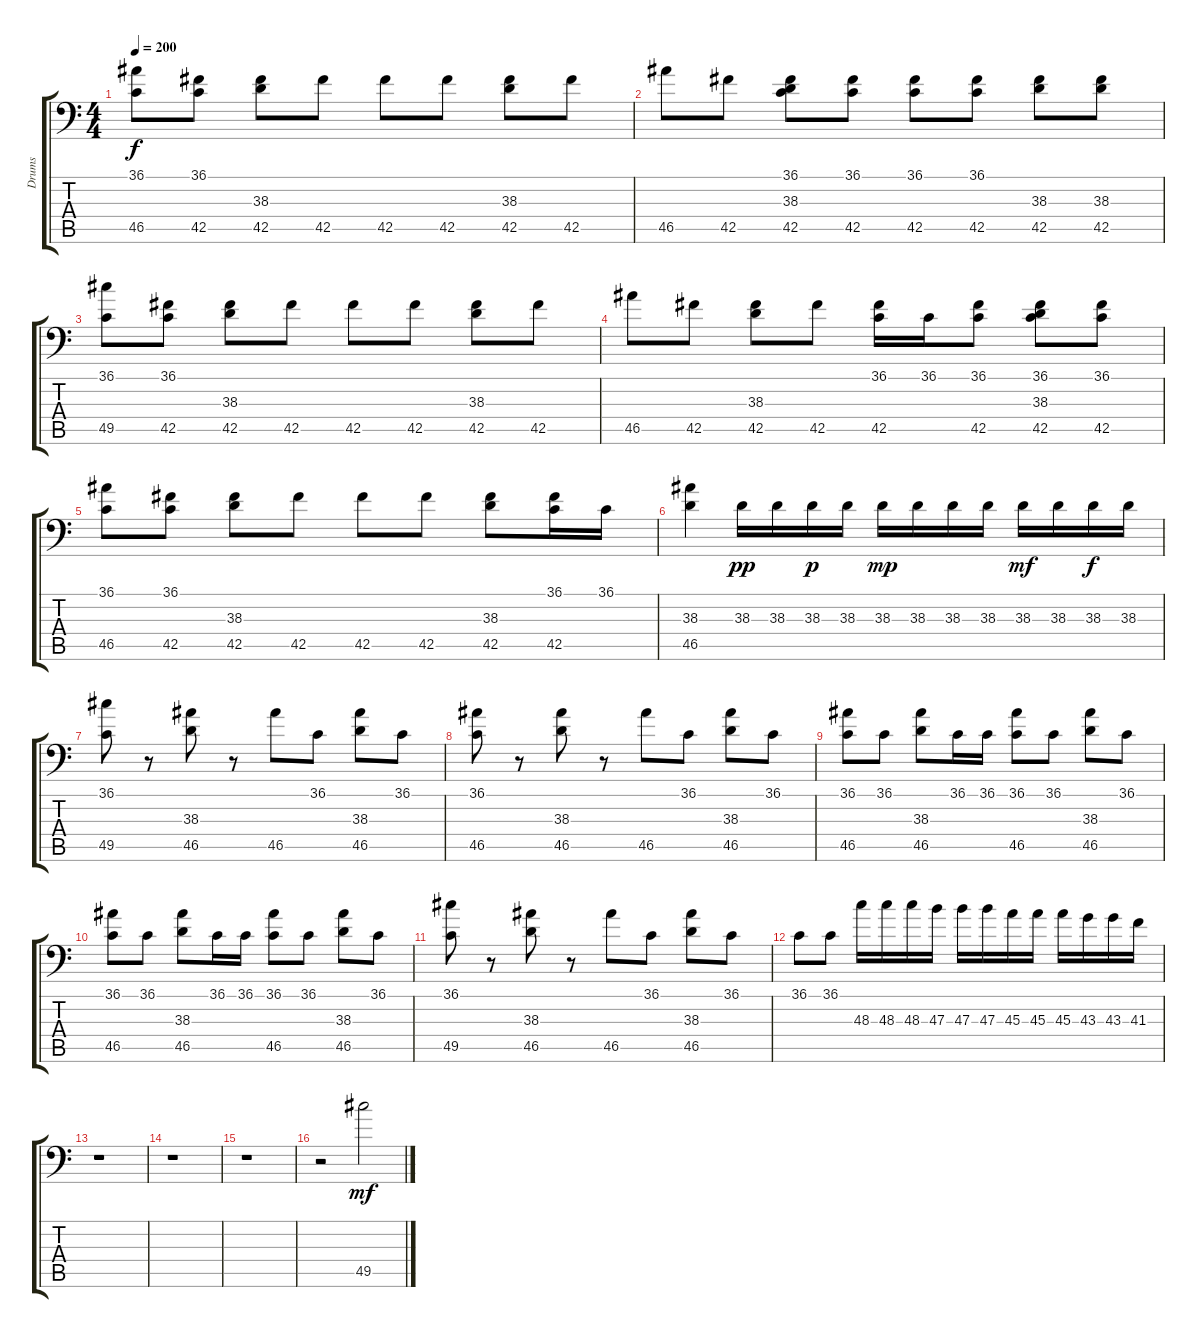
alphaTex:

\track ("Drums" "Drums") {instrument acousticgrandpiano}
\staff {score tabs}
\tuning (C-1 C-1 C-1 C-1 C-1 C-1) {hide}
\ts (4 4)
\tempo 200
\clef f4
\ks c
(36.1 46.5).8{dy f} (36.1 42.5).8 (38.3 42.5).8 42.5.8 42.5.8 42.5.8 (38.3 42.5).8 42.5.8 |
46.5.8 42.5.8 (36.1 38.3 42.5).8 (36.1 42.5).8 (36.1 42.5).8 (36.1 42.5).8 (38.3 42.5).8 (38.3 42.5).8 |
(36.1 49.5).8 (36.1 42.5).8 (38.3 42.5).8 42.5.8 42.5.8 42.5.8 (38.3 42.5).8 42.5.8 |
46.5.8 42.5.8 (38.3 42.5).8 42.5.8 (36.1 42.5).16 36.1.16 (36.1 42.5).8 (36.1 38.3 42.5).8 (36.1 42.5).8 |
(36.1 46.5).8 (36.1 42.5).8 (38.3 42.5).8 42.5.8 42.5.8 42.5.8 (38.3 42.5).8 (36.1 42.5).16 36.1.16 |
(38.3 46.5).4 38.3.16{dy pp} 38.3.16 38.3.16{dy p} 38.3.16 38.3.16{dy mp} 38.3.16 38.3.16 38.3.16 38.3.16{dy mf} 38.3.16 38.3.16{dy f} 38.3.16 |
(36.1 49.5).8 r.8 (38.3 46.5).8 r.8 46.5.8 36.1.8 (38.3 46.5).8 36.1.8 |
(36.1 46.5).8 r.8 (38.3 46.5).8 r.8 46.5.8 36.1.8 (38.3 46.5).8 36.1.8 |
(36.1 46.5).8 36.1.8 (38.3 46.5).8 36.1.16 36.1.16 (36.1 46.5).8 36.1.8 (38.3 46.5).8 36.1.8 |
(36.1 46.5).8 36.1.8 (38.3 46.5).8 36.1.16 36.1.16 (36.1 46.5).8 36.1.8 (38.3 46.5).8 36.1.8 |
(36.1 49.5).8 r.8 (38.3 46.5).8 r.8 46.5.8 36.1.8 (38.3 46.5).8 36.1.8 |
36.1.8 36.1.8 48.3.16 48.3.16 48.3.16 47.3.16 47.3.16 47.3.16 45.3.16 45.3.16 45.3.16 43.3.16 43.3.16 41.3.16 |
r.1 |
r.1 |
r.1 |
r.2 49.5.2{dy mf}
